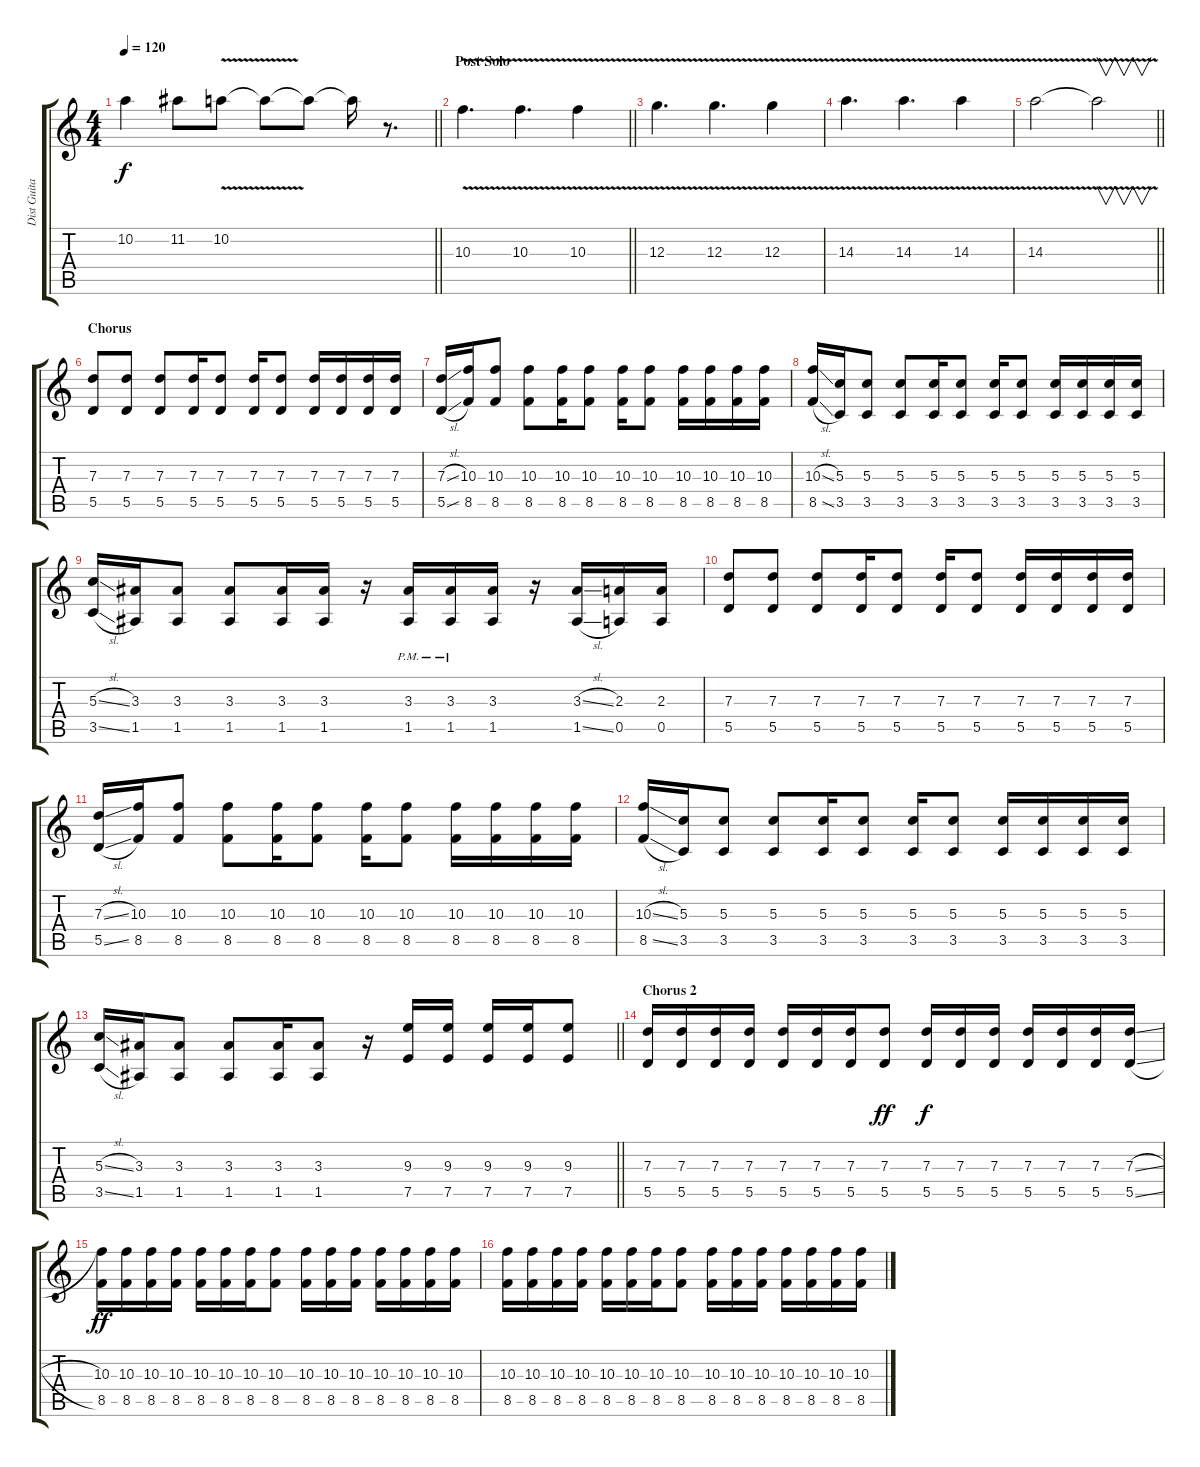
\track ("Dist Guitar" "Dist Guita") {instrument distortionguitar}
\staff {score tabs}
\tuning (E4 B3 G3 D3 A2 E2) {hide}
\ts (4 4)
\tempo 120
\clef g2
\barLineRight lightlight
\ks c
10.2{t}.4{dy f} 11.2.8 10.2{v}.8 10.2{t}.8 10.2{t}.8 10.2{t}.16 r.8{d} |
\section ("" "Post Solo")
\barLineRight lightlight
10.3{v}.4{d volume 11} 10.3{v}.4{d} 10.3{v}.4 |
12.3{v}.4{d} 12.3{v}.4{d} 12.3{v}.4 |
14.3{v}.4{d} 14.3{v}.4{d} 14.3{v}.4 |
\barLineRight lightlight
14.3{v}.2 14.3{v t}.2{v} |
\section ("" "Chorus")
(7.3 5.5).8{volume 9} (7.3 5.5).8 (7.3 5.5).8 (7.3 5.5).16 (7.3 5.5).8 (7.3 5.5).16 (7.3 5.5).8 (7.3 5.5).16 (7.3 5.5).16 (7.3 5.5).16 (7.3 5.5).16 |
(7.3{sl} 5.5{sl}).16 (10.3 8.5).16 (10.3 8.5).8 (10.3 8.5).8 (10.3 8.5).16 (10.3 8.5).8 (10.3 8.5).16 (10.3 8.5).8 (10.3 8.5).16 (10.3 8.5).16 (10.3 8.5).16 (10.3 8.5).16 |
(10.3{sl} 8.5{sl}).16 (5.3 3.5).16 (5.3 3.5).8 (5.3 3.5).8 (5.3 3.5).16 (5.3 3.5).8 (5.3 3.5).16 (5.3 3.5).8 (5.3 3.5).16 (5.3 3.5).16 (5.3 3.5).16 (5.3 3.5).16 |
(5.3{sl} 3.5{sl}).16 (3.3 1.5).16 (3.3 1.5).8 (3.3 1.5).8 (3.3 1.5).16 (3.3 1.5).16 r.16 (3.3{pm} 1.5).16 (3.3{pm} 1.5).16 (3.3 1.5).16 r.16 (3.3{sl} 1.5{sl}).16 (2.3 0.5).16 (2.3 0.5).16 |
(7.3 5.5).8 (7.3 5.5).8 (7.3 5.5).8 (7.3 5.5).16 (7.3 5.5).8 (7.3 5.5).16 (7.3 5.5).8 (7.3 5.5).16 (7.3 5.5).16 (7.3 5.5).16 (7.3 5.5).16 |
(7.3{sl} 5.5{sl}).16 (10.3 8.5).16 (10.3 8.5).8 (10.3 8.5).8 (10.3 8.5).16 (10.3 8.5).8 (10.3 8.5).16 (10.3 8.5).8 (10.3 8.5).16 (10.3 8.5).16 (10.3 8.5).16 (10.3 8.5).16 |
(10.3{sl} 8.5{sl}).16 (5.3 3.5).16 (5.3 3.5).8 (5.3 3.5).8 (5.3 3.5).16 (5.3 3.5).8 (5.3 3.5).16 (5.3 3.5).8 (5.3 3.5).16 (5.3 3.5).16 (5.3 3.5).16 (5.3 3.5).16 |
\barLineRight lightlight
(5.3{sl} 3.5{sl}).16 (3.3 1.5).16 (3.3 1.5).8 (3.3 1.5).8 (3.3 1.5).16 (3.3 1.5).8 r.16 (9.3 7.5).16 (9.3 7.5).16 (9.3 7.5).16 (9.3 7.5).16 (9.3 7.5).8 |
\section ("" "Chorus 2")
(7.3 5.5).16{volume 9} (7.3 5.5).16 (7.3 5.5).16 (7.3 5.5).16 (7.3 5.5).16 (7.3 5.5).16 (7.3 5.5).16 (7.3 5.5).8{dy ff} (7.3 5.5).16{dy f} (7.3 5.5).16 (7.3 5.5).16 (7.3 5.5).16 (7.3 5.5).16 (7.3 5.5).16 (7.3{sl} 5.5{sl}).16 |
(10.3 8.5).16{dy ff} (10.3 8.5).16 (10.3 8.5).16 (10.3 8.5).16 (10.3 8.5).16 (10.3 8.5).16 (10.3 8.5).16 (10.3 8.5).8 (10.3 8.5).16 (10.3 8.5).16 (10.3 8.5).16 (10.3 8.5).16 (10.3 8.5).16 (10.3 8.5).16 (10.3 8.5).16 |
(10.3 8.5).16 (10.3 8.5).16 (10.3 8.5).16 (10.3 8.5).16 (10.3 8.5).16 (10.3 8.5).16 (10.3 8.5).16 (10.3 8.5).8 (10.3 8.5).16 (10.3 8.5).16 (10.3 8.5).16 (10.3 8.5).16 (10.3 8.5).16 (10.3 8.5).16 (10.3{sl} 8.5{sl}).16
